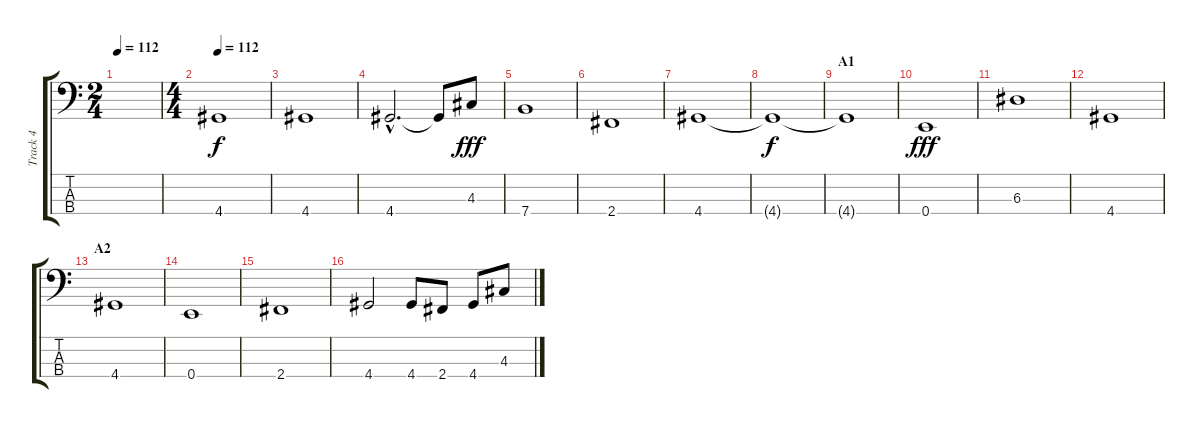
\track ("Track 4" "Track 4") {instrument electricbassfinger}
\staff {score tabs}
\tuning (G2 D2 A1 E1) {hide}
\ts (2 4)
\tempo 112
\tempo 121
\tempo 112
\clef f4
\ks c
|
\ts (4 4)
\tempo 112
4.4.1 |
4.4.1 |
4.4{hac}.2{d} 4.4{t}.8{dy f} 4.3.8{dy fff} |
7.4.1 |
2.4.1 |
4.4.1 |
4.4{t}.1{dy f} |
\section ("" "A1")
4.4{t}.1 |
0.4.1{dy fff} |
6.3.1 |
4.4.1 |
\section ("" "A2")
4.4.1 |
0.4.1 |
2.4.1 |
4.4.2 4.4.8 2.4.8 4.4.8 4.3.8
